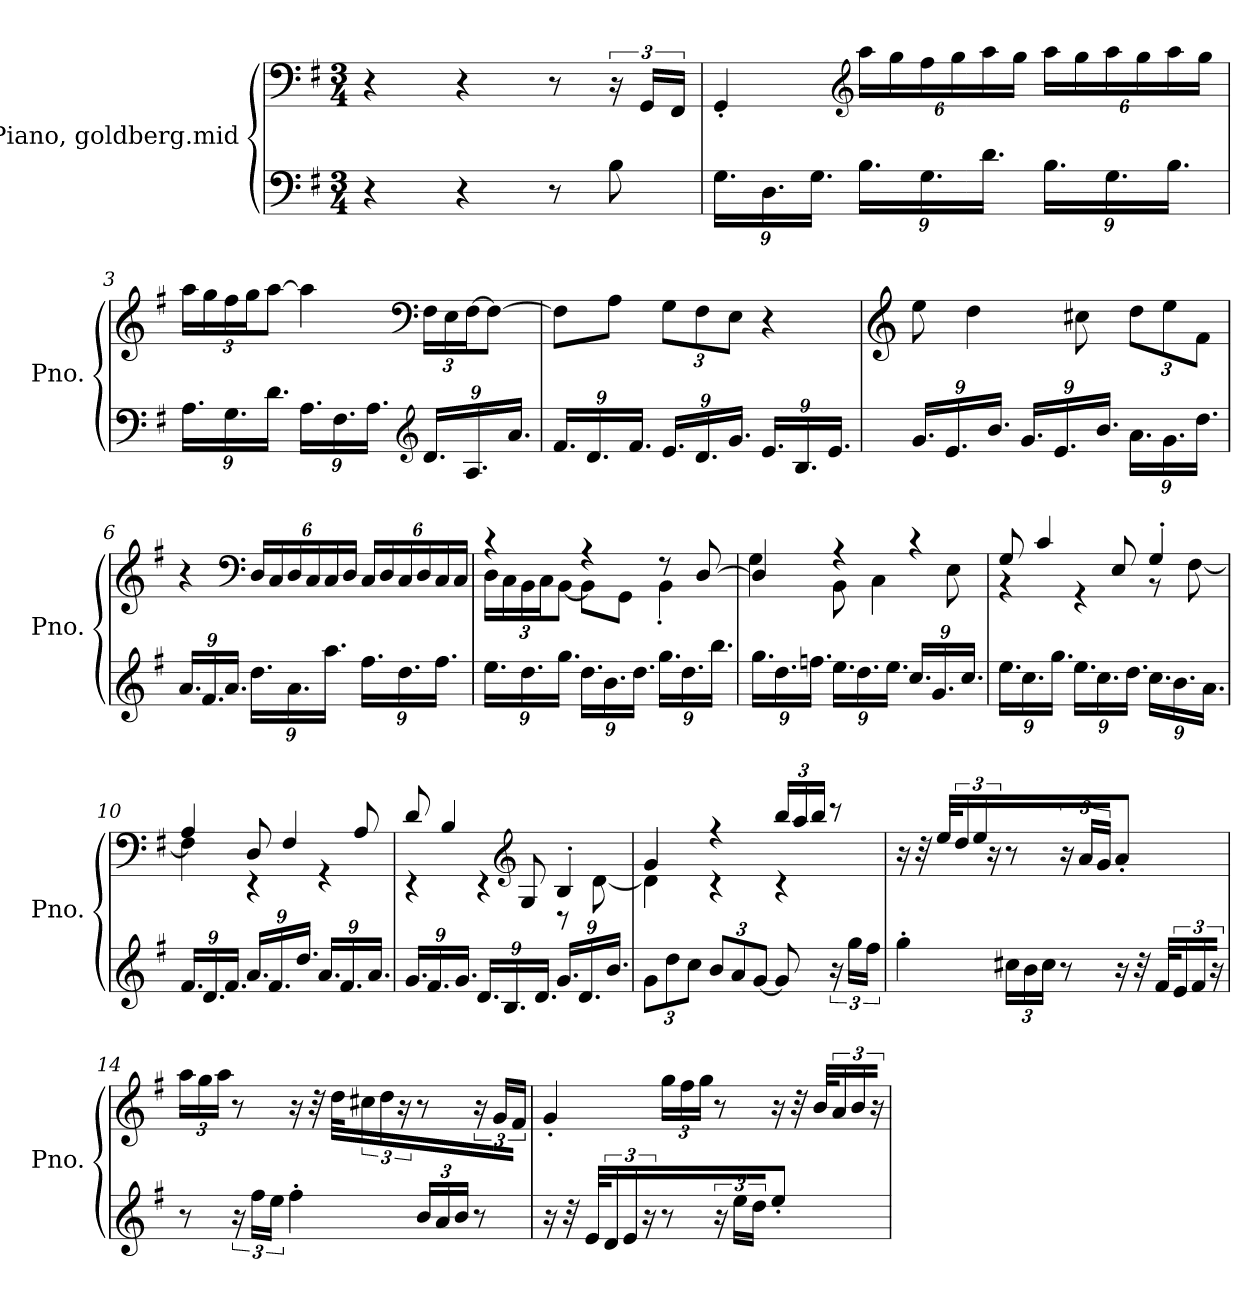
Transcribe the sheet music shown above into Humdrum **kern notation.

**kern	**kern
*part2	*part1
*staff2	*staff1
*I"Piano, goldberg.mid	*I"Piano, goldberg.mid
*I'Pno.	*I'Pno.
*clefF4	*clefF4
*k[f#]	*k[f#]
*M3/4	*M3/4
*MM160	*MM160
=1	=1
4r	4r
4r	4r
8r	8r
8B\	24r
.	24GG/LL
.	24FF#/JJ
=2	=2
*Xbrackettup	*
18.G\LL	4GG'/
18.D\	.
18.G\JJ	.
*	*clefG2
*	*Xbrackettup
18.B\LL	24aa\LL
.	24gg\
18.G\	24ff#\
.	24gg\
18.d\JJ	24aa\
.	24gg\JJ
18.B\LL	24aa\LL
.	24gg\
18.G\	24aa\
.	24gg\
18.B\JJ	24aa\
.	24gg\JJ
!!LO:LB:g=z
=3	=3
18.A\LL	24aa\LL
.	24gg\
18.G\	24ff#\
.	24gg\J
18.d\JJ	[12aa\J
18.A\LL	4aa\]
18.F#\	.
18.A\JJ	.
*clefG2	*clefF4
18.d/LL	24F#\LL
.	24E\
18.A/	[24F#\J
.	8F#\J_
18.a/JJ	.
=4	=4
18.f#/LL	8F#\L]
18.d/	.
.	8A\J
18.f#/JJ	.
18.e/LL	12G\L
18.d/	12F#\
18.g/JJ	12E\J
18.e/LL	4r
18.B/	.
18.e/JJ	.
=5	=5
*	*clefG2
18.g/LL	8ee\
18.e/	.
.	4dd\
18.b/JJ	.
18.g/LL	.
18.e/	.
.	8cc#X\
18.b/JJ	.
18.a\LL	12dd\L
18.g\	12ee\
18.dd\JJ	12f#\J
!!LO:LB:g=z
=6	=6
18.a/LL	4r
18.f#/	.
18.a/JJ	.
*	*clefF4
18.dd\LL	24D/LL
.	24C/
18.a\	24D/
.	24C/
18.aa\JJ	24C/
.	24D/JJ
18.ff#\LL	24C/LL
.	24D/
18.dd\	24C/
.	24D/
18.ff#\JJ	24C/
.	24C/JJ
=7	=7
*	*^
18.ee\LL	4r	24D\LL
.	.	24C\
18.dd\	.	24BB\
.	.	24C\J
18.gg\JJ	.	[12BB\J
18.dd\LL	4r	8BB\L]
18.b\	.	.
.	.	8GG\J
18.dd\JJ	.	.
18.gg\LL	8r	4BB'\
18.dd\	.	.
.	[8D/	.
18.bb\JJ	.	.
!!LO:LB:g=z	!!
=8	=8	=8
18.gg\LL	4D/]	4G\
18.dd\	.	.
18.ffn\JJ	.	.
18.ee\LL	4r	8BB\
18.dd\	.	.
.	.	4C\
18.ee\JJ	.	.
18.cc/LL	4r	.
18.g/	.	.
.	.	8E\
18.cc/JJ	.	.
=9	=9	=9
18.ee\LL	8G/	4r
18.cc\	.	.
.	4c/	.
18.gg\JJ	.	.
18.ee\LL	.	4r
18.cc\	.	.
.	8E/	.
18.dd\JJ	.	.
18.cc\LL	4G'/	8r
18.b\	.	.
.	.	[8F#\
18.a\JJ	.	.
=10	=10	=10
18.f#/LL	4A/	4F#\]
18.d/	.	.
18.f#/JJ	.	.
18.a/LL	8D/	4r
18.f#/	.	.
.	4F#/	.
18.dd/JJ	.	.
18.a/LL	.	4r
18.f#/	.	.
.	8A/	.
18.a/JJ	.	.
!!LO:LB:g=z	!!
=11	=11	=11
18.g/LL	8d/	4r
18.f#/	.	.
.	4B/	.
18.g/JJ	.	.
18.d/LL	.	4r
18.B/	.	.
*	*clefG2	*
.	8G/	.
18.d/JJ	.	.
18.g/LL	4B'/	8r
18.d/	.	.
.	.	[8d\
18.b/JJ	.	.
=12	=12	=12
12g\L	4g/	4d\]
12dd\	.	.
12cc\J	.	.
12b/L	4r	4r
12a/	.	.
[12g/J	.	.
8g/]	24bb/LL	4r
.	24aa/	.
.	24bb/JJ	.
*brackettup	*	*
24r	8r	.
24gg\LL	.	.
24ff#\JJ	.	.
*	*v	*v
=13	=13
4gg'\	16r
.	32r
.	32ee\KLL
*	*brackettup
.	24dd\
.	24ee\JJ
.	24r
*Xbrackettup	*
24cc#X\LL	8r
24b\	.
24cc#\JJ	.
8r	24r
.	24a/LL
.	24g/JJ
16r	4a'/
32r	.
32f#/KLL	.
*brackettup	*
24e/	.
24f#/JJ	.
24r	.
!!LO:LB:g=z
=14	=14
*	*Xbrackettup
8r	24aa\LL
.	24gg\
.	24aa\JJ
24r	8r
24ff#\LL	.
24ee\JJ	.
4ff#'\	16r
.	32r
.	32dd\KLL
*	*brackettup
.	24cc#X\
.	24dd\JJ
.	24r
*Xbrackettup	*
24b/LL	8r
24a/	.
24b/JJ	.
8r	24r
.	24g/LL
.	24f#/JJ
=15	=15
16r	4g'/
32r	.
32e/KLL	.
*brackettup	*
24d/	.
24e/JJ	.
24r	.
*	*Xbrackettup
8r	24gg\LL
.	24ff#\
.	24gg\JJ
24r	8r
24ee\LL	.
24dd\JJ	.
4ee'\	16r
.	32r
.	32b/KLL
*	*brackettup
.	24a/
.	24b/JJ
.	24r
=	=
*-	*-
